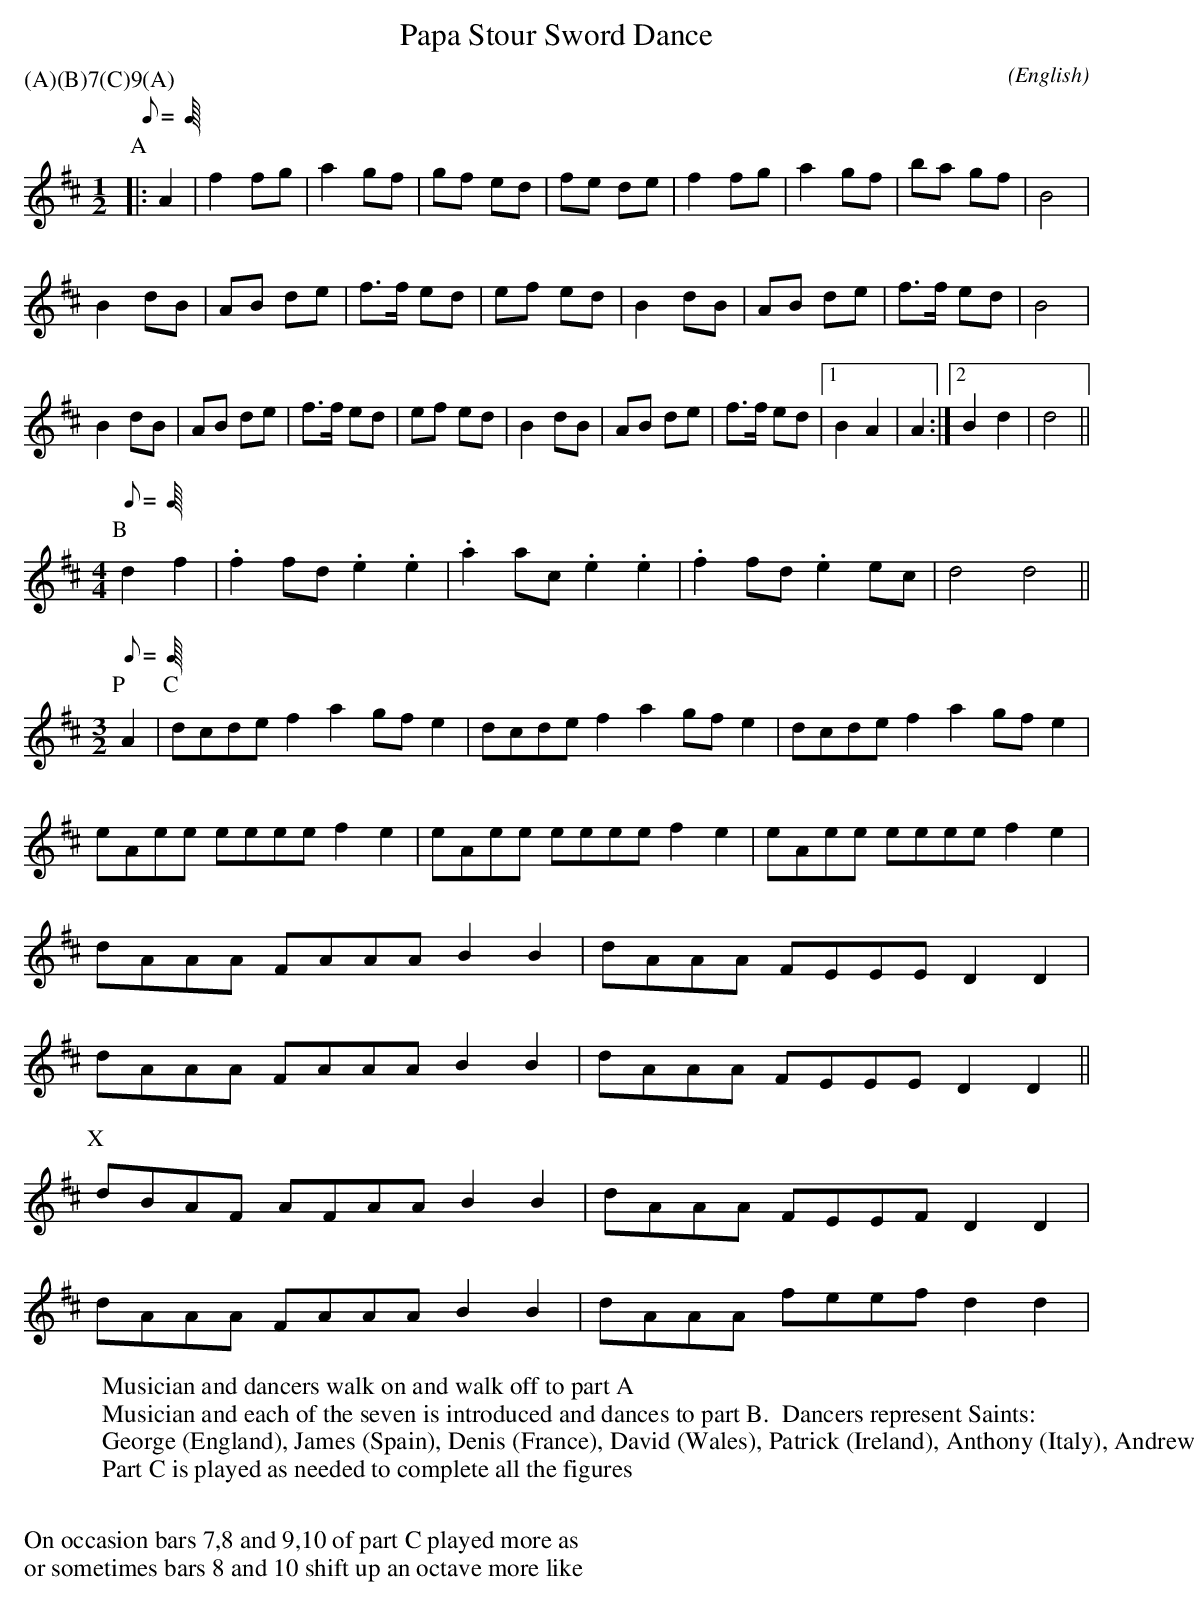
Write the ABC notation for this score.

X:1
T:Papa Stour Sword Dance
M:1/2
C:
O:English
P:(A)(B)7(C)9(A)
L:1/8
K:D
W:Musician and dancers walk on and walk off to part A
Q:C2=128
P:A
|: A2 |\
f2 fg | a2 gf | gf  ed | fe de | f2 fg | a2 gf | ba  gf |  B4    |
B2 dB | AB de | f>f ed | ef ed | B2 dB | AB de | f>f ed |  B4    |
B2 dB | AB de | f>f ed | ef ed | B2 dB | AB de | f>f ed |1 B2 A2 | A2   :|2\
B2 d2 | d4    ||
W:Musician and each of the seven is introduced and dances to part B.  Dancers represent Saints:
W:George (England), James (Spain), Denis (France), David (Wales), Patrick (Ireland), Anthony (Italy), Andrew (Scotland)
M:4/4
L:1/8
Q:C2=180
P:B
d2 f2 |\
.f2 fd .e2 .e2 | .a2 ac .e2 .e2 | .f2 fd .e2 ec | d4      d4 ||
W:Part C is played as needed to complete all the figures
M:3/2
Q:C2=230
P:P
A2    |\
P:C
dcde f2 a2 gfe2  | dcde f2 a2 gfe2  | dcde f2 a2 gfe2   |
eAee eeee  f2 e2 | eAee eeee  f2 e2 | eAee eeee  f2 e2  |
dAAA FAAA  B2 B2 | dAAA FEEE  D2 D2 |
dAAA FAAA  B2 B2 | dAAA FEEE  D2 D2 ||
W:
W: On occasion bars 7,8 and 9,10 of part C played more as
P:X
dBAF AFAA  B2 B2 | dAAA FEEF  D2 D2 |
W: or sometimes bars 8 and 10 shift up an octave more like
dAAA FAAA  B2 B2 | dAAA feef  d2 d2 |
